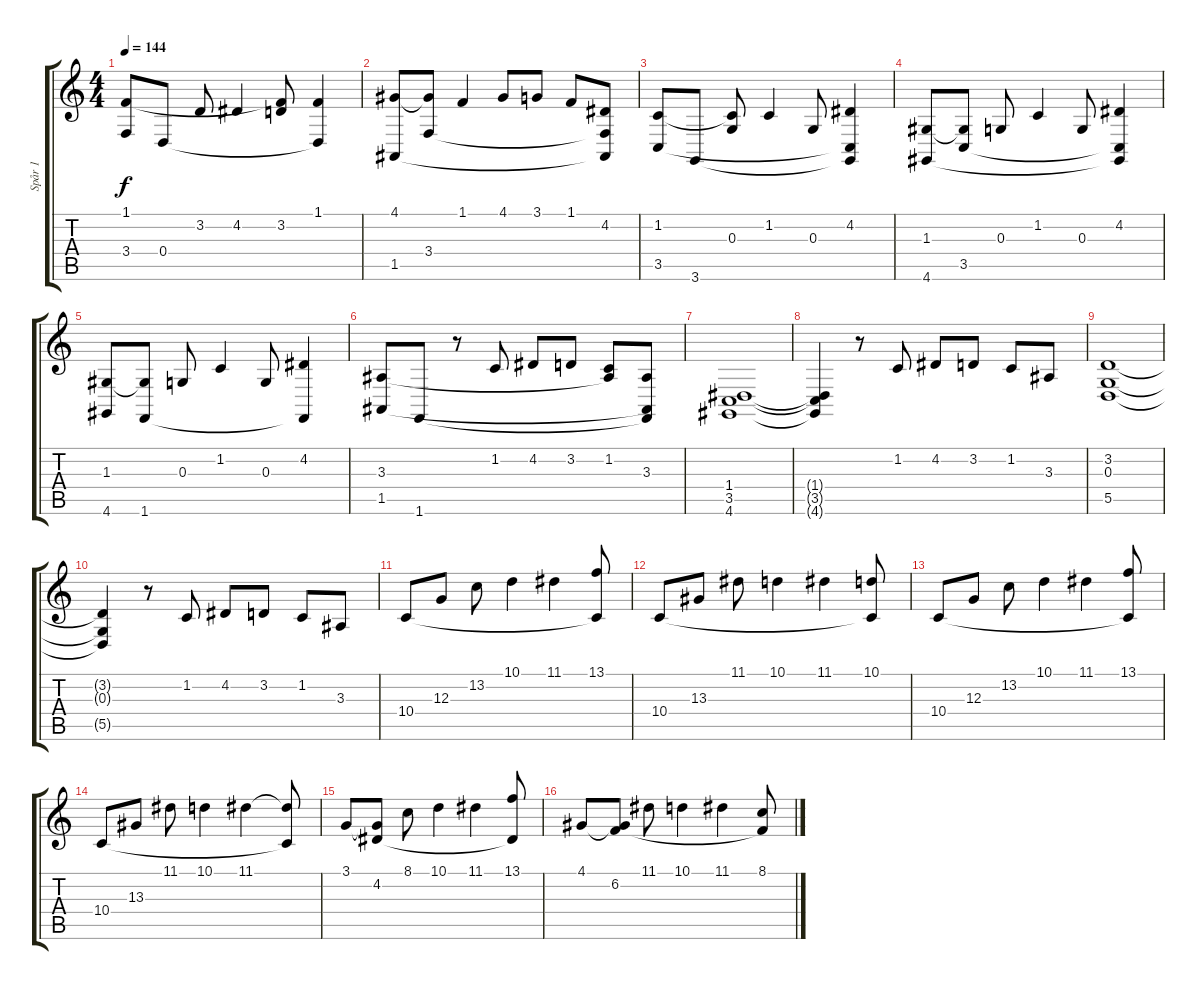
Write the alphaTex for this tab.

\track ("Spår 1" "Spår 1") {instrument acousticgrandpiano}
\staff {score tabs}
\tuning (E4 B3 G3 D3 A2 E2) {hide}
\ts (4 4)
\tempo 144
\clef g2
\ks c
(1.1 3.4).8{dy f} 0.4.8 3.2.8 4.2.4 (1.1{t} 3.2).8 (1.1 0.4{t}).4 |
(4.1 1.5).8 (4.1{t} 3.4).8 1.1.4 4.1.8 3.1.8 1.1.8 (4.2 3.4{t} 1.5{t}).8 |
(1.2 3.5).8 3.6.8 (1.2{t} 0.3).8 1.2.4 0.3.8 (4.2 3.5{t} 3.6{t}).4 |
(1.3 4.6).8 (1.3{t} 3.5).8 0.3.8 1.2.4 0.3.8 (4.2 3.5{t} 4.6{t}).4 |
(1.3 4.6).8 (1.3{t} 1.6).8 0.3.8 1.2.4 0.3.8 (4.2 1.6{t}).4 |
(3.3 1.5).8 1.6.8 r.8 1.2.8 4.2.8 3.2.8 (1.2 3.3{t}).8 (3.3 1.5{t} 1.6{t}).8 |
(1.4 3.5 4.6).1 |
(1.4{t} 3.5{t} 4.6{t}).4 r.8 1.2.8 4.2.8 3.2.8 1.2.8 3.3.8 |
(3.2 0.3 5.5).1 |
(3.2{t} 0.3{t} 5.5{t}).4 r.8 1.2.8 4.2.8 3.2.8 1.2.8 3.3.8 |
10.4.8 12.3.8 13.2.8 10.1.4 11.1.4 (13.1 10.4{t}).8 |
10.4.8 13.3.8 11.1.8 10.1.4 11.1.4 (10.1 10.4{t}).8 |
10.4.8 12.3.8 13.2.8 10.1.4 11.1.4 (13.1 10.4{t}).8 |
10.4.8 13.3.8 11.1.8 10.1.4 11.1.4 (11.1{t} 10.4{t}).8 |
3.1.8 (3.1{t} 4.2).8 8.1.8 10.1.4 11.1.4 (13.1 4.2{t}).8 |
4.1.8 (4.1{t} 6.2).8 11.1.8 10.1.4 11.1.4 (8.1 6.2{t}).8
